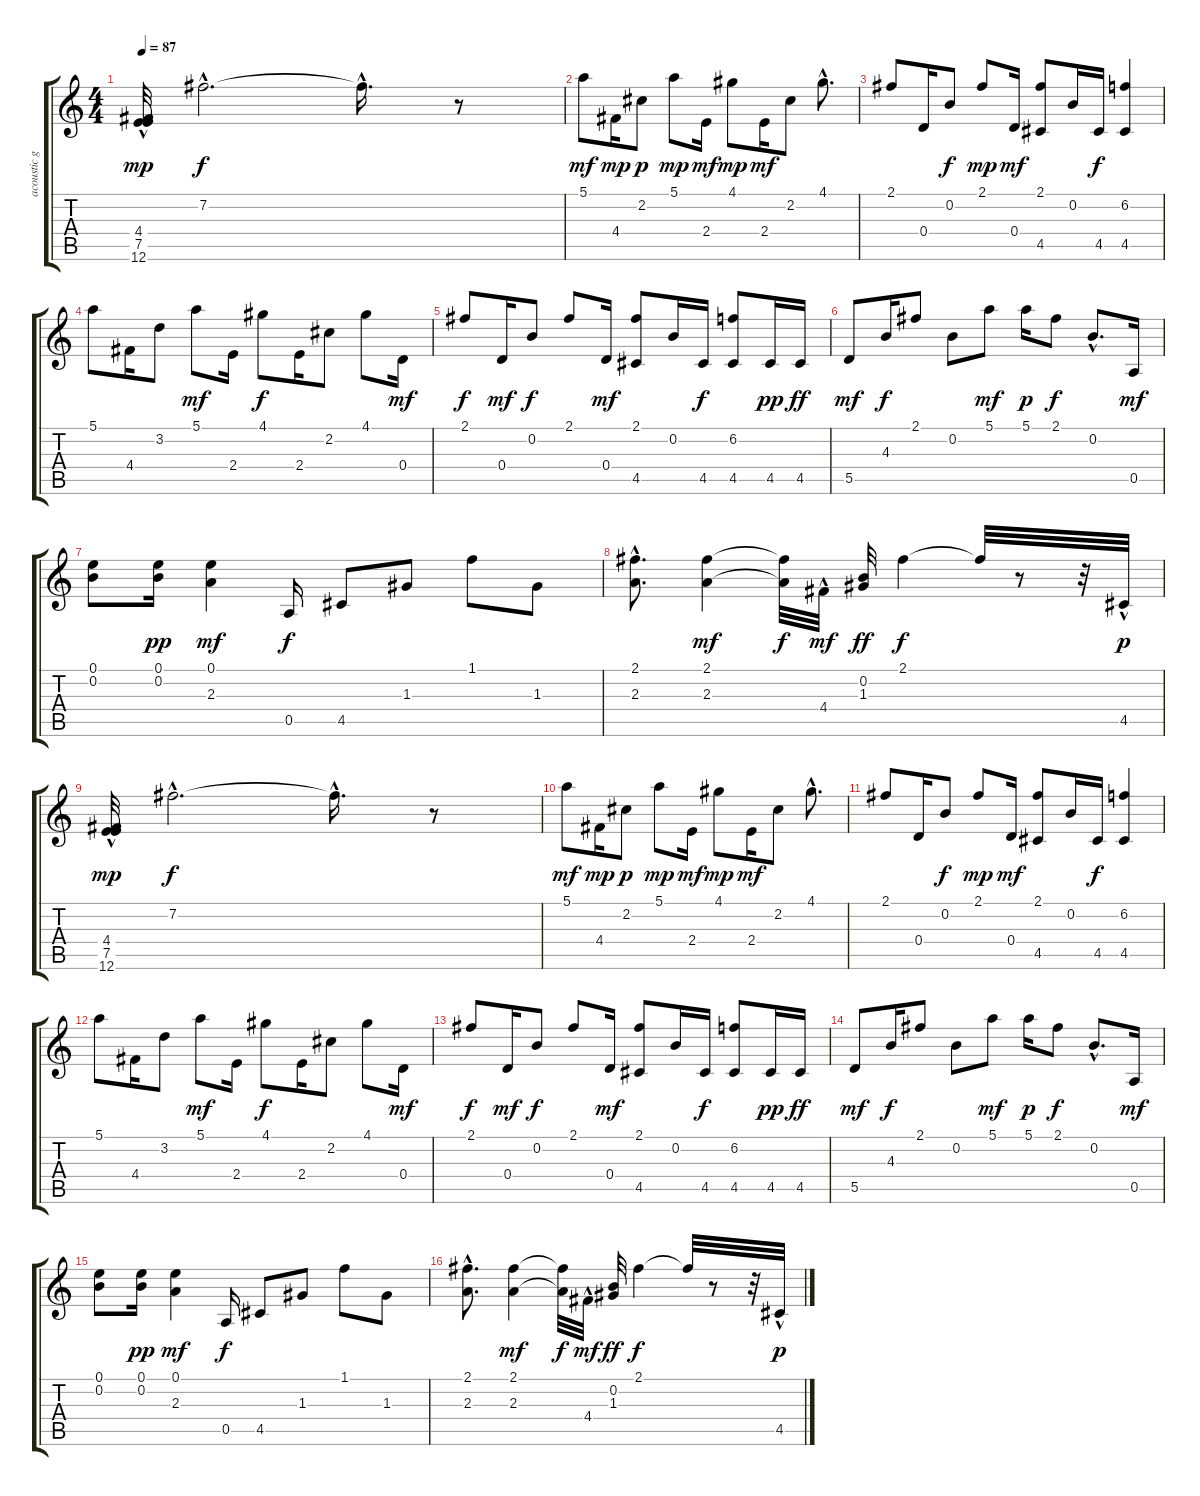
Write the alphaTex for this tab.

\track ("acoustic guitar" "acoustic g") {instrument acousticguitarsteel}
\staff {score tabs}
\tuning (E4 B3 G3 D3 A2 E2) {hide}
\ts (4 4)
\tempo 87
\clef g2
\ks c
(4.4{hac} 7.5{hac} 12.6{hac}).32{dy mp} 7.2{hac}.2{d dy f} 7.2{hac t}.16{d} r.8 |
5.1.8{dy mf} 4.4.16{dy mp} 2.2.8{dy p} 5.1.8{dy mp} 2.4.16{dy mf} 4.1.8{dy mp} 2.4.16{dy mf} 2.2.8 4.1{hac}.8{d} |
2.1.8 0.4.16 0.2.8{dy f} 2.1.8{dy mp} 0.4.16{dy mf} (2.1 4.5).8 0.2.16 4.5.16{dy f} (6.2 4.5).4 |
5.1.8 4.4.16 3.2.8 5.1.8{dy mf} 2.4.16 4.1.8{dy f} 2.4.16 2.2.8 4.1.8 0.4.16{dy mf} |
2.1.8{dy f} 0.4.16{dy mf} 0.2.8{dy f} 2.1.8 0.4.16{dy mf} (2.1 4.5).8 0.2.16 4.5.16{dy f} (6.2 4.5).8 4.5.16{dy pp} 4.5.16{dy ff} |
5.5.8{dy mf} 4.3.16{dy f} 2.1.8 0.2.8 5.1.8{dy mf} 5.1.16{dy p} 2.1.8{dy f} 0.2{hac}.8{d} 0.5.16{dy mf} |
(0.1 0.2).8 (0.1 0.2).16{dy pp} (0.1 2.3).4{dy mf} 0.5.16{dy f} 4.5.8 1.3.8 1.1.8 1.3.8 |
(2.1{hac} 2.3{hac}).8{d} (2.1 2.3).4{dy mf} (2.1{t} 2.3{t}).32{dy f} 4.4{hac}.32{dy mf} (0.2 1.3).32{dy ff} 2.1.4{dy f} 2.1{t}.32 r.8 r.32 4.5{hac}.32{dy p} |
(4.4{hac} 7.5{hac} 12.6{hac}).32{dy mp} 7.2{hac}.2{d dy f} 7.2{hac t}.16{d} r.8 |
5.1.8{dy mf} 4.4.16{dy mp} 2.2.8{dy p} 5.1.8{dy mp} 2.4.16{dy mf} 4.1.8{dy mp} 2.4.16{dy mf} 2.2.8 4.1{hac}.8{d} |
2.1.8 0.4.16 0.2.8{dy f} 2.1.8{dy mp} 0.4.16{dy mf} (2.1 4.5).8 0.2.16 4.5.16{dy f} (6.2 4.5).4 |
5.1.8 4.4.16 3.2.8 5.1.8{dy mf} 2.4.16 4.1.8{dy f} 2.4.16 2.2.8 4.1.8 0.4.16{dy mf} |
2.1.8{dy f} 0.4.16{dy mf} 0.2.8{dy f} 2.1.8 0.4.16{dy mf} (2.1 4.5).8 0.2.16 4.5.16{dy f} (6.2 4.5).8 4.5.16{dy pp} 4.5.16{dy ff} |
5.5.8{dy mf} 4.3.16{dy f} 2.1.8 0.2.8 5.1.8{dy mf} 5.1.16{dy p} 2.1.8{dy f} 0.2{hac}.8{d} 0.5.16{dy mf} |
(0.1 0.2).8 (0.1 0.2).16{dy pp} (0.1 2.3).4{dy mf} 0.5.16{dy f} 4.5.8 1.3.8 1.1.8 1.3.8 |
(2.1{hac} 2.3{hac}).8{d} (2.1 2.3).4{dy mf} (2.1{t} 2.3{t}).32{dy f} 4.4{hac}.32{dy mf} (0.2 1.3).32{dy ff} 2.1.4{dy f} 2.1{t}.32 r.8 r.32 4.5{hac}.32{dy p}
